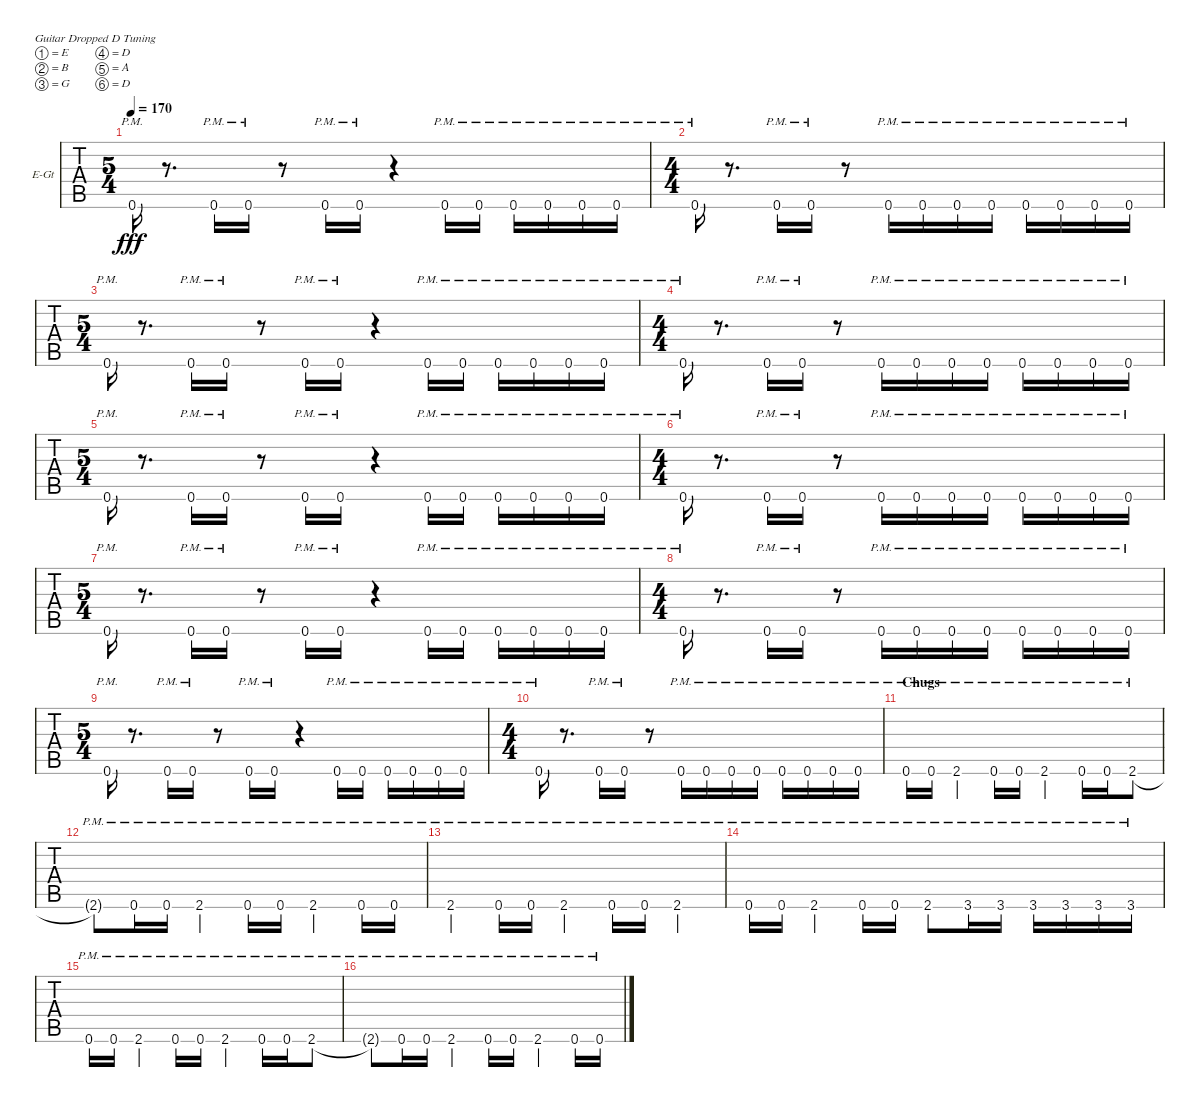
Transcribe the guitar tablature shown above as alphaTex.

\defaultSystemsLayout 4
\bracketExtendMode groupsimilarinstruments
\firstSystemTrackNameOrientation horizontal
\otherSystemsTrackNameOrientation horizontal
\track ("Willie Adler" "E-Gt") {instrument distortionguitar}
\staff {tabs}
\tuning (E4 B3 G3 D3 A2 D2)
\ts (5 4)
\tempo 170
\clef g2
\ks c
0.6{pm}.16{dy fff} r.8{d} 0.6{pm}.16 0.6{pm}.16 r.8 0.6{pm}.16 0.6{pm}.16 r.4 0.6{pm}.16 0.6{pm}.16 0.6{pm}.16 0.6{pm}.16 0.6{pm}.16 0.6{pm}.16 |
\ts (4 4)
0.6{pm}.16 r.8{d} 0.6{pm}.16 0.6{pm}.16 r.8 0.6{pm}.16 0.6{pm}.16 0.6{pm}.16 0.6{pm}.16 0.6{pm}.16 0.6{pm}.16 0.6{pm}.16 0.6{pm}.16 |
\ts (5 4)
0.6{pm}.16 r.8{d} 0.6{pm}.16 0.6{pm}.16 r.8 0.6{pm}.16 0.6{pm}.16 r.4 0.6{pm}.16 0.6{pm}.16 0.6{pm}.16 0.6{pm}.16 0.6{pm}.16 0.6{pm}.16 |
\ts (4 4)
0.6{pm}.16 r.8{d} 0.6{pm}.16 0.6{pm}.16 r.8 0.6{pm}.16 0.6{pm}.16 0.6{pm}.16 0.6{pm}.16 0.6{pm}.16 0.6{pm}.16 0.6{pm}.16 0.6{pm}.16 |
\ts (5 4)
0.6{pm}.16 r.8{d} 0.6{pm}.16 0.6{pm}.16 r.8 0.6{pm}.16 0.6{pm}.16 r.4 0.6{pm}.16 0.6{pm}.16 0.6{pm}.16 0.6{pm}.16 0.6{pm}.16 0.6{pm}.16 |
\ts (4 4)
0.6{pm}.16 r.8{d} 0.6{pm}.16 0.6{pm}.16 r.8 0.6{pm}.16 0.6{pm}.16 0.6{pm}.16 0.6{pm}.16 0.6{pm}.16 0.6{pm}.16 0.6{pm}.16 0.6{pm}.16 |
\ts (5 4)
0.6{pm}.16 r.8{d} 0.6{pm}.16 0.6{pm}.16 r.8 0.6{pm}.16 0.6{pm}.16 r.4 0.6{pm}.16 0.6{pm}.16 0.6{pm}.16 0.6{pm}.16 0.6{pm}.16 0.6{pm}.16 |
\ts (4 4)
0.6{pm}.16 r.8{d} 0.6{pm}.16 0.6{pm}.16 r.8 0.6{pm}.16 0.6{pm}.16 0.6{pm}.16 0.6{pm}.16 0.6{pm}.16 0.6{pm}.16 0.6{pm}.16 0.6{pm}.16 |
\ts (5 4)
0.6{pm}.16 r.8{d} 0.6{pm}.16 0.6{pm}.16 r.8 0.6{pm}.16 0.6{pm}.16 r.4 0.6{pm}.16 0.6{pm}.16 0.6{pm}.16 0.6{pm}.16 0.6{pm}.16 0.6{pm}.16 |
\ts (4 4)
0.6{pm}.16 r.8{d} 0.6{pm}.16 0.6{pm}.16 r.8 0.6{pm}.16 0.6{pm}.16 0.6{pm}.16 0.6{pm}.16 0.6{pm}.16 0.6{pm}.16 0.6{pm}.16 0.6{pm}.16 |
\section ("" "Chugs")
0.6{pm}.16 0.6{pm}.16 2.6{pm}.4 0.6{pm}.16 0.6{pm}.16 2.6{pm}.4 0.6{pm}.16 0.6{pm}.16 2.6{pm}.8 |
2.6{pm t}.8 0.6{pm}.16 0.6{pm}.16 2.6{pm}.4 0.6{pm}.16 0.6{pm}.16 2.6{pm}.4 0.6{pm}.16 0.6{pm}.16 |
2.6{pm}.4 0.6{pm}.16 0.6{pm}.16 2.6{pm}.4 0.6{pm}.16 0.6{pm}.16 2.6{pm}.4 |
0.6{pm}.16 0.6{pm}.16 2.6{pm}.4 0.6{pm}.16 0.6{pm}.16 2.6{pm}.8 3.6{pm}.16 3.6{pm}.16 3.6{pm}.16 3.6{pm}.16 3.6{pm}.16 3.6{pm}.16 |
0.6{pm}.16 0.6{pm}.16 2.6{pm}.4 0.6{pm}.16 0.6{pm}.16 2.6{pm}.4 0.6{pm}.16 0.6{pm}.16 2.6{pm}.8 |
2.6{pm t}.8 0.6{pm}.16 0.6{pm}.16 2.6{pm}.4 0.6{pm}.16 0.6{pm}.16 2.6{pm}.4 0.6{pm}.16 0.6{pm}.16
